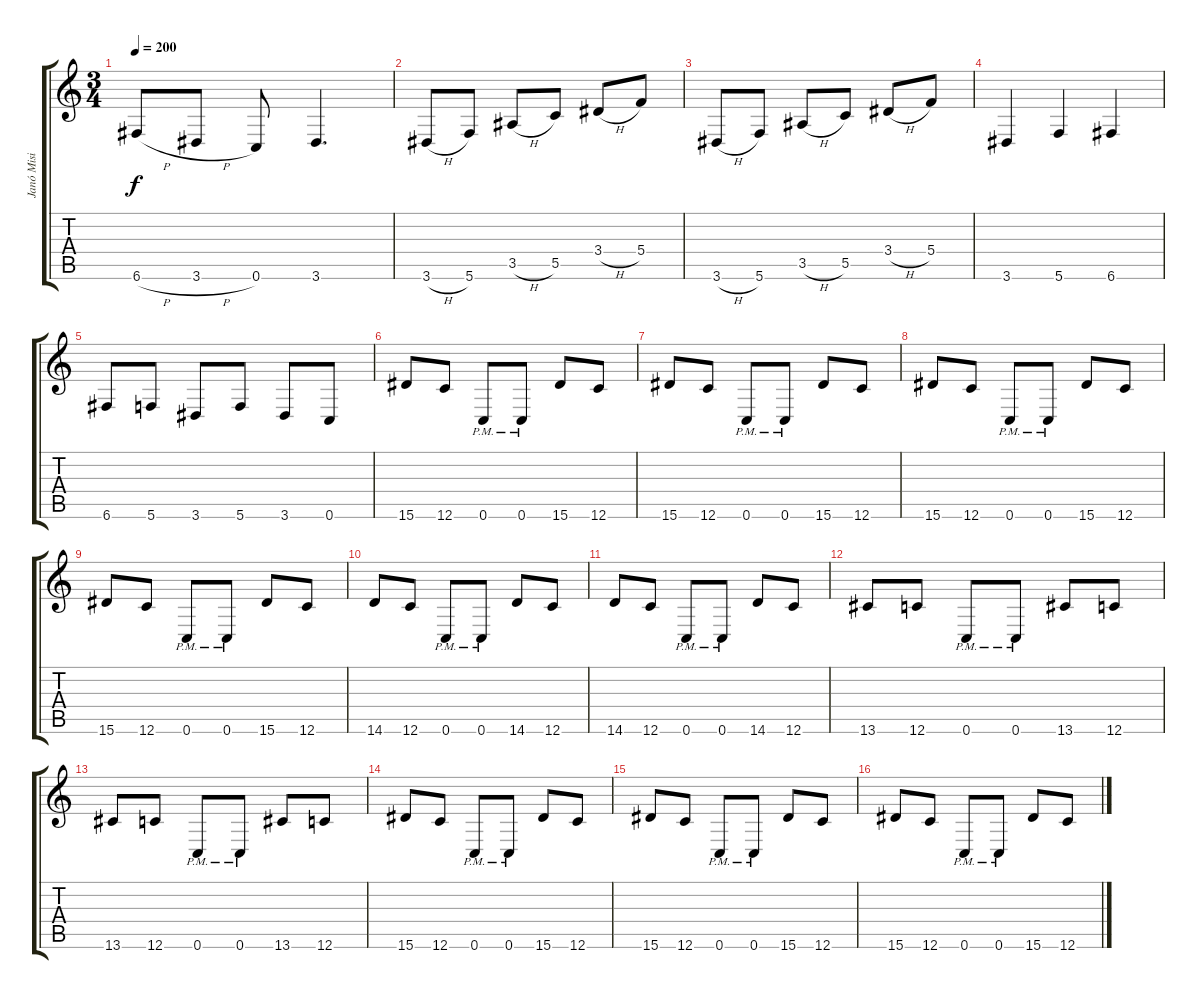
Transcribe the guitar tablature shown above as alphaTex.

\track ("Janó Misi" "Janó Misi") {instrument distortionguitar}
\staff {score tabs}
\tuning (D4 A3 F3 C3 G2 C2) {hide}
\ts (3 4)
\tempo 200
\clef g2
\ks c
6.6{h}.8{dy f} 3.6{h}.8 0.6.8 3.6.4{d} |
3.6{h}.8 5.6.8 3.5{h}.8 5.5.8 3.4{h}.8 5.4.8 |
3.6{h}.8 5.6.8 3.5{h}.8 5.5.8 3.4{h}.8 5.4.8 |
3.6.4 5.6.4 6.6.4 |
6.6.8 5.6.8 3.6.8 5.6.8 3.6.8 0.6.8 |
15.6.8 12.6.8 0.6{pm}.8 0.6{pm}.8 15.6.8 12.6.8 |
15.6.8 12.6.8 0.6{pm}.8 0.6{pm}.8 15.6.8 12.6.8 |
15.6.8 12.6.8 0.6{pm}.8 0.6{pm}.8 15.6.8 12.6.8 |
15.6.8 12.6.8 0.6{pm}.8 0.6{pm}.8 15.6.8 12.6.8 |
14.6.8 12.6.8 0.6{pm}.8 0.6{pm}.8 14.6.8 12.6.8 |
14.6.8 12.6.8 0.6{pm}.8 0.6{pm}.8 14.6.8 12.6.8 |
13.6.8 12.6.8 0.6{pm}.8 0.6{pm}.8 13.6.8 12.6.8 |
13.6.8 12.6.8 0.6{pm}.8 0.6{pm}.8 13.6.8 12.6.8 |
15.6.8 12.6.8 0.6{pm}.8 0.6{pm}.8 15.6.8 12.6.8 |
15.6.8 12.6.8 0.6{pm}.8 0.6{pm}.8 15.6.8 12.6.8 |
15.6.8 12.6.8 0.6{pm}.8 0.6{pm}.8 15.6.8 12.6.8
